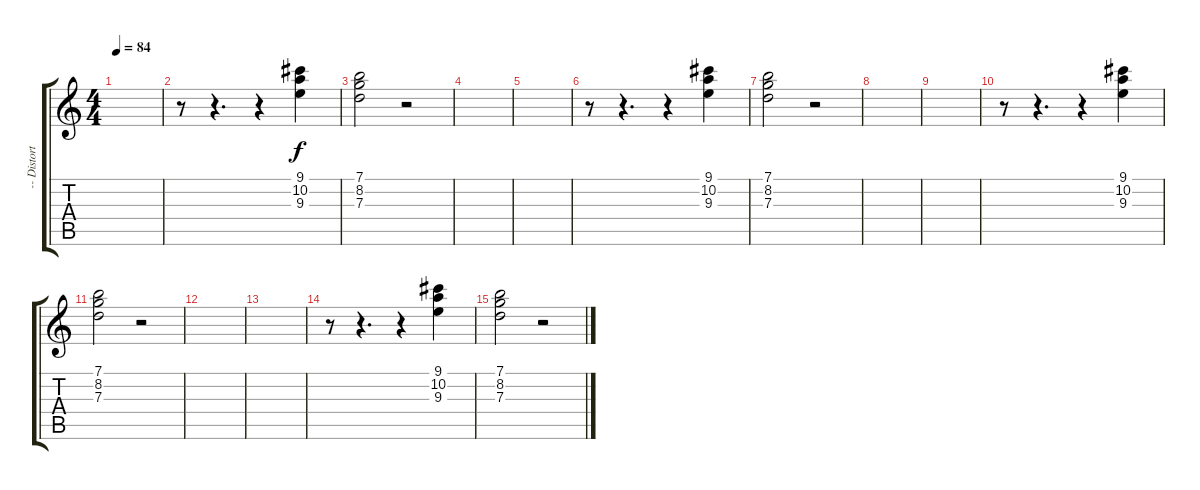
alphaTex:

\track ("-- Distortion" "-- Distort") {instrument distortionguitar}
\staff {score tabs}
\tuning (E4 B3 G3 D3 A2 E2) {hide}
\ts (4 4)
\tempo 84
\clef g2
\ks c
|
r.8 r.4{d} r.4 (9.1 10.2 9.3).4 |
(7.1 8.2 7.3).2 r.2 |
|
|
r.8 r.4{d} r.4 (9.1 10.2 9.3).4 |
(7.1 8.2 7.3).2 r.2 |
|
|
r.8 r.4{d} r.4 (9.1 10.2 9.3).4 |
(7.1 8.2 7.3).2 r.2 |
|
|
r.8 r.4{d} r.4 (9.1 10.2 9.3).4 |
(7.1 8.2 7.3).2 r.2
